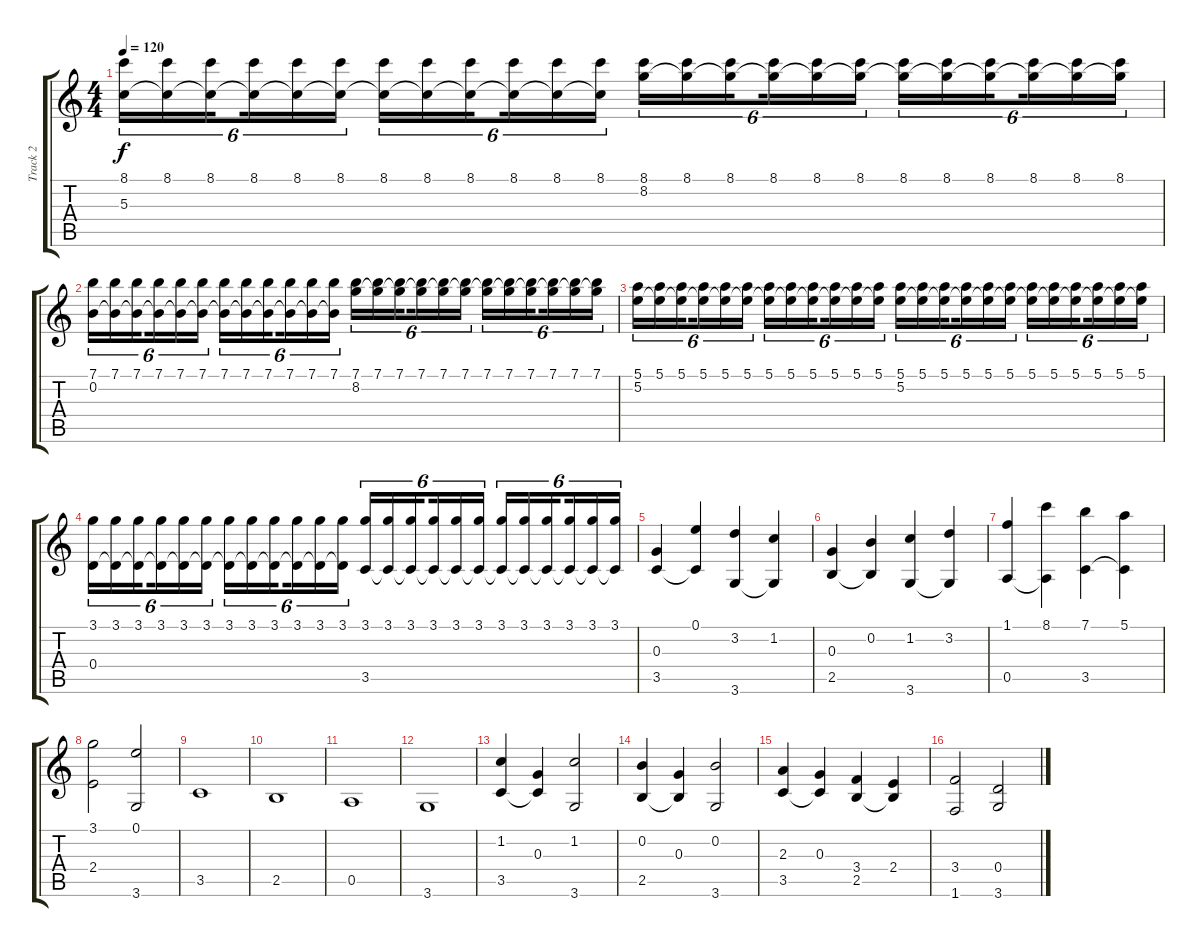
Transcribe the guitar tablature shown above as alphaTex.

\track ("Track 2" "Track 2") {instrument acousticguitarnylon}
\staff {score tabs}
\tuning (E4 B3 G3 D3 A2 E2) {hide}
\ts (4 4)
\tempo 120
\clef g2
\ks c
(8.1 5.3).16{tu (6 4) dy f} (8.1 5.3{t}).16{tu (6 4)} (8.1 5.3{t}).16{tu (6 4) beam splitsecondary} (8.1 5.3{t}).16{tu (6 4)} (8.1 5.3{t}).16{tu (6 4)} (8.1 5.3{t}).16{tu (6 4)} (8.1 5.3{t}).16{tu (6 4)} (8.1 5.3{t}).16{tu (6 4)} (8.1 5.3{t}).16{tu (6 4) beam splitsecondary} (8.1 5.3{t}).16{tu (6 4)} (8.1 5.3{t}).16{tu (6 4)} (8.1 5.3{t}).16{tu (6 4)} (8.1 8.2).16{tu (6 4)} (8.1 8.2{t}).16{tu (6 4)} (8.1 8.2{t}).16{tu (6 4) beam splitsecondary} (8.1 8.2{t}).16{tu (6 4)} (8.1 8.2{t}).16{tu (6 4)} (8.1 8.2{t}).16{tu (6 4)} (8.1 8.2{t}).16{tu (6 4)} (8.1 8.2{t}).16{tu (6 4)} (8.1 8.2{t}).16{tu (6 4) beam splitsecondary} (8.1 8.2{t}).16{tu (6 4)} (8.1 8.2{t}).16{tu (6 4)} (8.1 8.2{t}).16{tu (6 4)} |
(7.1 0.2).16{tu (6 4)} (7.1 0.2{t}).16{tu (6 4)} (7.1 0.2{t}).16{tu (6 4) beam splitsecondary} (7.1 0.2{t}).16{tu (6 4)} (7.1 0.2{t}).16{tu (6 4)} (7.1 0.2{t}).16{tu (6 4)} (7.1 0.2{t}).16{tu (6 4)} (7.1 0.2{t}).16{tu (6 4)} (7.1 0.2{t}).16{tu (6 4) beam splitsecondary} (7.1 0.2{t}).16{tu (6 4)} (7.1 0.2{t}).16{tu (6 4)} (7.1 0.2{t}).16{tu (6 4)} (7.1 8.2).16{tu (6 4)} (7.1 8.2{t}).16{tu (6 4)} (7.1 8.2{t}).16{tu (6 4) beam splitsecondary} (7.1 8.2{t}).16{tu (6 4)} (7.1 8.2{t}).16{tu (6 4)} (7.1 8.2{t}).16{tu (6 4)} (7.1 8.2{t}).16{tu (6 4)} (7.1 8.2{t}).16{tu (6 4)} (7.1 8.2{t}).16{tu (6 4) beam splitsecondary} (7.1 8.2{t}).16{tu (6 4)} (7.1 8.2{t}).16{tu (6 4)} (7.1 8.2{t}).16{tu (6 4)} |
(5.1 5.2).16{tu (6 4)} (5.1 5.2{t}).16{tu (6 4)} (5.1 5.2{t}).16{tu (6 4) beam splitsecondary} (5.1 5.2{t}).16{tu (6 4)} (5.1 5.2{t}).16{tu (6 4)} (5.1 5.2{t}).16{tu (6 4)} (5.1 5.2{t}).16{tu (6 4)} (5.1 5.2{t}).16{tu (6 4)} (5.1 5.2{t}).16{tu (6 4) beam splitsecondary} (5.1 5.2{t}).16{tu (6 4)} (5.1 5.2{t}).16{tu (6 4)} (5.1 5.2{t}).16{tu (6 4)} (5.1 5.2).16{tu (6 4)} (5.1 5.2{t}).16{tu (6 4)} (5.1 5.2{t}).16{tu (6 4) beam splitsecondary} (5.1 5.2{t}).16{tu (6 4)} (5.1 5.2{t}).16{tu (6 4)} (5.1 5.2{t}).16{tu (6 4)} (5.1 5.2{t}).16{tu (6 4)} (5.1 5.2{t}).16{tu (6 4)} (5.1 5.2{t}).16{tu (6 4) beam splitsecondary} (5.1 5.2{t}).16{tu (6 4)} (5.1 5.2{t}).16{tu (6 4)} (5.1 5.2{t}).16{tu (6 4)} |
(3.1 0.4).16{tu (6 4)} (3.1 0.4{t}).16{tu (6 4)} (3.1 0.4{t}).16{tu (6 4) beam splitsecondary} (3.1 0.4{t}).16{tu (6 4)} (3.1 0.4{t}).16{tu (6 4)} (3.1 0.4{t}).16{tu (6 4)} (3.1 0.4{t}).16{tu (6 4)} (3.1 0.4{t}).16{tu (6 4)} (3.1 0.4{t}).16{tu (6 4) beam splitsecondary} (3.1 0.4{t}).16{tu (6 4)} (3.1 0.4{t}).16{tu (6 4)} (3.1 0.4{t}).16{tu (6 4)} (3.1 3.5).16{tu (6 4)} (3.1 3.5{t}).16{tu (6 4)} (3.1 3.5{t}).16{tu (6 4) beam splitsecondary} (3.1 3.5{t}).16{tu (6 4)} (3.1 3.5{t}).16{tu (6 4)} (3.1 3.5{t}).16{tu (6 4)} (3.1 3.5{t}).16{tu (6 4)} (3.1 3.5{t}).16{tu (6 4)} (3.1 3.5{t}).16{tu (6 4) beam splitsecondary} (3.1 3.5{t}).16{tu (6 4)} (3.1 3.5{t}).16{tu (6 4)} (3.1 3.5{t}).16{tu (6 4)} |
(0.3 3.5).4 (0.1 3.5{t}).4 (3.2 3.6).4 (1.2 3.6{t}).4 |
(0.3 2.5).4 (0.2 2.5{t}).4 (1.2 3.6).4 (3.2 3.6{t}).4 |
(1.1 0.5).4 (8.1 0.5{t}).4 (7.1 3.5).4 (5.1 3.5{t}).4 |
(3.1 2.4).2 (0.1 3.6).2 |
3.5.1 |
2.5.1 |
0.5.1 |
3.6.1 |
(1.2 3.5).4 (0.3 3.5{t}).4 (1.2 3.6).2 |
(0.2 2.5).4 (0.3 2.5{t}).4 (0.2 3.6).2 |
(2.3 3.5).4 (0.3 3.5{t}).4 (3.4 2.5).4 (2.4 2.5{t}).4 |
(3.4 1.6).2 (0.4 3.6).2
